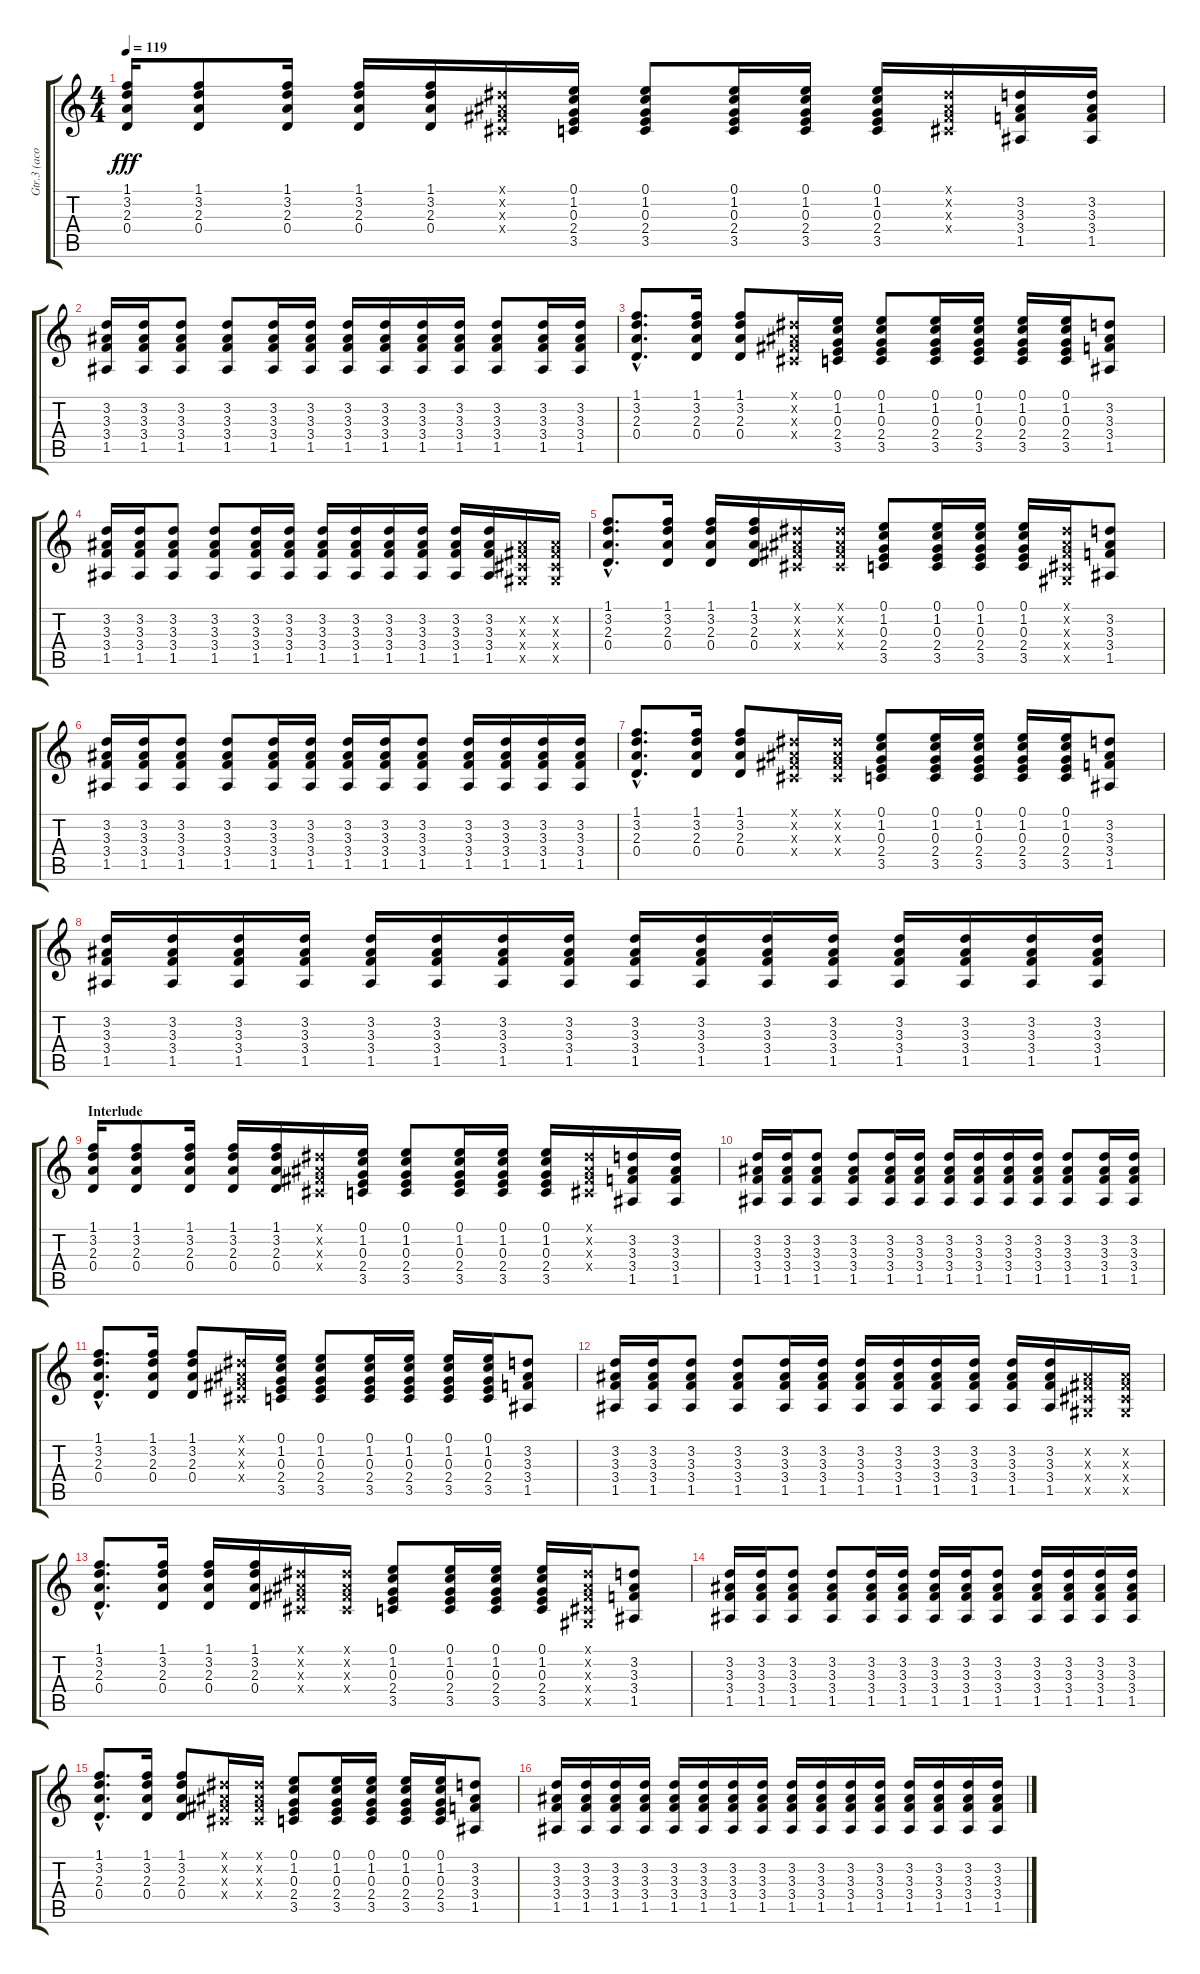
\track ("Gtr.3 (acoust.)" "Gtr.3 (aco") {instrument acousticguitarsteel}
\staff {score tabs}
\tuning (E4 B3 G3 D3 A2 E2) {hide}
\ts (4 4)
\tempo 119
\clef g2
\ks c
(1.1 3.2 2.3 0.4).16{dy fff} (1.1 3.2 2.3 0.4).8 (1.1 3.2 2.3 0.4).16 (1.1 3.2 2.3 0.4).16 (1.1 3.2 2.3 0.4).16 (-1.1{x} -1.2{x} -1.3{x} -1.4{x}).16 (0.1 1.2 0.3 2.4 3.5).16 (0.1 1.2 0.3 2.4 3.5).8 (0.1 1.2 0.3 2.4 3.5).16 (0.1 1.2 0.3 2.4 3.5).16 (0.1 1.2 0.3 2.4 3.5).16 (-1.1{x} -1.2{x} -1.3{x} -1.4{x}).16 (3.2 3.3 3.4 1.5).16 (3.2 3.3 3.4 1.5).16 |
(3.2 3.3 3.4 1.5).16 (3.2 3.3 3.4 1.5).16 (3.2 3.3 3.4 1.5).8 (3.2 3.3 3.4 1.5).8 (3.2 3.3 3.4 1.5).16 (3.2 3.3 3.4 1.5).16 (3.2 3.3 3.4 1.5).16 (3.2 3.3 3.4 1.5).16 (3.2 3.3 3.4 1.5).16 (3.2 3.3 3.4 1.5).16 (3.2 3.3 3.4 1.5).8 (3.2 3.3 3.4 1.5).16 (3.2 3.3 3.4 1.5).16 |
(1.1{hac} 3.2{hac} 2.3{hac} 0.4{hac}).8{d} (1.1 3.2 2.3 0.4).16 (1.1 3.2 2.3 0.4).8 (-1.1{x} -1.2{x} -1.3{x} -1.4{x}).16 (0.1 1.2 0.3 2.4 3.5).16 (0.1 1.2 0.3 2.4 3.5).8 (0.1 1.2 0.3 2.4 3.5).16 (0.1 1.2 0.3 2.4 3.5).16 (0.1 1.2 0.3 2.4 3.5).16 (0.1 1.2 0.3 2.4 3.5).16 (3.2 3.3 3.4 1.5).8 |
(3.2 3.3 3.4 1.5).16 (3.2 3.3 3.4 1.5).16 (3.2 3.3 3.4 1.5).8 (3.2 3.3 3.4 1.5).8 (3.2 3.3 3.4 1.5).16 (3.2 3.3 3.4 1.5).16 (3.2 3.3 3.4 1.5).16 (3.2 3.3 3.4 1.5).16 (3.2 3.3 3.4 1.5).16 (3.2 3.3 3.4 1.5).16 (3.2 3.3 3.4 1.5).16 (3.2 3.3 3.4 1.5).16 (-1.2{x} -1.3{x} -1.4{x} -1.5{x}).16 (-1.2{x} -1.3{x} -1.4{x} -1.5{x}).16 |
(1.1{hac} 3.2{hac} 2.3{hac} 0.4{hac}).8{d} (1.1 3.2 2.3 0.4).16 (1.1 3.2 2.3 0.4).16 (1.1 3.2 2.3 0.4).16 (-1.1{x} -1.2{x} -1.3{x} -1.4{x}).16 (-1.1{x} -1.2{x} -1.3{x} -1.4{x}).16 (0.1 1.2 0.3 2.4 3.5).8 (0.1 1.2 0.3 2.4 3.5).16 (0.1 1.2 0.3 2.4 3.5).16 (0.1 1.2 0.3 2.4 3.5).16 (-1.1{x} -1.2{x} -1.3{x} -1.4{x} -1.5{x}).16 (3.2 3.3 3.4 1.5).8 |
(3.2 3.3 3.4 1.5).16 (3.2 3.3 3.4 1.5).16 (3.2 3.3 3.4 1.5).8 (3.2 3.3 3.4 1.5).8 (3.2 3.3 3.4 1.5).16 (3.2 3.3 3.4 1.5).16 (3.2 3.3 3.4 1.5).16 (3.2 3.3 3.4 1.5).16 (3.2 3.3 3.4 1.5).8 (3.2 3.3 3.4 1.5).16 (3.2 3.3 3.4 1.5).16 (3.2 3.3 3.4 1.5).16 (3.2 3.3 3.4 1.5).16 |
(1.1{hac} 3.2{hac} 2.3{hac} 0.4{hac}).8{d} (1.1 3.2 2.3 0.4).16 (1.1 3.2 2.3 0.4).8 (-1.1{x} -1.2{x} -1.3{x} -1.4{x}).16 (-1.1{x} -1.2{x} -1.3{x} -1.4{x}).16 (0.1 1.2 0.3 2.4 3.5).8 (0.1 1.2 0.3 2.4 3.5).16 (0.1 1.2 0.3 2.4 3.5).16 (0.1 1.2 0.3 2.4 3.5).16 (0.1 1.2 0.3 2.4 3.5).16 (3.2 3.3 3.4 1.5).8 |
(3.2 3.3 3.4 1.5).16 (3.2 3.3 3.4 1.5).16 (3.2 3.3 3.4 1.5).16 (3.2 3.3 3.4 1.5).16 (3.2 3.3 3.4 1.5).16 (3.2 3.3 3.4 1.5).16 (3.2 3.3 3.4 1.5).16 (3.2 3.3 3.4 1.5).16 (3.2 3.3 3.4 1.5).16 (3.2 3.3 3.4 1.5).16 (3.2 3.3 3.4 1.5).16 (3.2 3.3 3.4 1.5).16 (3.2 3.3 3.4 1.5).16 (3.2 3.3 3.4 1.5).16 (3.2 3.3 3.4 1.5).16 (3.2 3.3 3.4 1.5).16 |
\section ("" "Interlude")
(1.1 3.2 2.3 0.4).16 (1.1 3.2 2.3 0.4).8 (1.1 3.2 2.3 0.4).16 (1.1 3.2 2.3 0.4).16 (1.1 3.2 2.3 0.4).16 (-1.1{x} -1.2{x} -1.3{x} -1.4{x}).16 (0.1 1.2 0.3 2.4 3.5).16 (0.1 1.2 0.3 2.4 3.5).8 (0.1 1.2 0.3 2.4 3.5).16 (0.1 1.2 0.3 2.4 3.5).16 (0.1 1.2 0.3 2.4 3.5).16 (-1.1{x} -1.2{x} -1.3{x} -1.4{x}).16 (3.2 3.3 3.4 1.5).16 (3.2 3.3 3.4 1.5).16 |
(3.2 3.3 3.4 1.5).16 (3.2 3.3 3.4 1.5).16 (3.2 3.3 3.4 1.5).8 (3.2 3.3 3.4 1.5).8 (3.2 3.3 3.4 1.5).16 (3.2 3.3 3.4 1.5).16 (3.2 3.3 3.4 1.5).16 (3.2 3.3 3.4 1.5).16 (3.2 3.3 3.4 1.5).16 (3.2 3.3 3.4 1.5).16 (3.2 3.3 3.4 1.5).8 (3.2 3.3 3.4 1.5).16 (3.2 3.3 3.4 1.5).16 |
(1.1{hac} 3.2{hac} 2.3{hac} 0.4{hac}).8{d} (1.1 3.2 2.3 0.4).16 (1.1 3.2 2.3 0.4).8 (-1.1{x} -1.2{x} -1.3{x} -1.4{x}).16 (0.1 1.2 0.3 2.4 3.5).16 (0.1 1.2 0.3 2.4 3.5).8 (0.1 1.2 0.3 2.4 3.5).16 (0.1 1.2 0.3 2.4 3.5).16 (0.1 1.2 0.3 2.4 3.5).16 (0.1 1.2 0.3 2.4 3.5).16 (3.2 3.3 3.4 1.5).8 |
(3.2 3.3 3.4 1.5).16 (3.2 3.3 3.4 1.5).16 (3.2 3.3 3.4 1.5).8 (3.2 3.3 3.4 1.5).8 (3.2 3.3 3.4 1.5).16 (3.2 3.3 3.4 1.5).16 (3.2 3.3 3.4 1.5).16 (3.2 3.3 3.4 1.5).16 (3.2 3.3 3.4 1.5).16 (3.2 3.3 3.4 1.5).16 (3.2 3.3 3.4 1.5).16 (3.2 3.3 3.4 1.5).16 (-1.2{x} -1.3{x} -1.4{x} -1.5{x}).16 (-1.2{x} -1.3{x} -1.4{x} -1.5{x}).16 |
(1.1{hac} 3.2{hac} 2.3{hac} 0.4{hac}).8{d} (1.1 3.2 2.3 0.4).16 (1.1 3.2 2.3 0.4).16 (1.1 3.2 2.3 0.4).16 (-1.1{x} -1.2{x} -1.3{x} -1.4{x}).16 (-1.1{x} -1.2{x} -1.3{x} -1.4{x}).16 (0.1 1.2 0.3 2.4 3.5).8 (0.1 1.2 0.3 2.4 3.5).16 (0.1 1.2 0.3 2.4 3.5).16 (0.1 1.2 0.3 2.4 3.5).16 (-1.1{x} -1.2{x} -1.3{x} -1.4{x} -1.5{x}).16 (3.2 3.3 3.4 1.5).8 |
(3.2 3.3 3.4 1.5).16 (3.2 3.3 3.4 1.5).16 (3.2 3.3 3.4 1.5).8 (3.2 3.3 3.4 1.5).8 (3.2 3.3 3.4 1.5).16 (3.2 3.3 3.4 1.5).16 (3.2 3.3 3.4 1.5).16 (3.2 3.3 3.4 1.5).16 (3.2 3.3 3.4 1.5).8 (3.2 3.3 3.4 1.5).16 (3.2 3.3 3.4 1.5).16 (3.2 3.3 3.4 1.5).16 (3.2 3.3 3.4 1.5).16 |
(1.1{hac} 3.2{hac} 2.3{hac} 0.4{hac}).8{d} (1.1 3.2 2.3 0.4).16 (1.1 3.2 2.3 0.4).8 (-1.1{x} -1.2{x} -1.3{x} -1.4{x}).16 (-1.1{x} -1.2{x} -1.3{x} -1.4{x}).16 (0.1 1.2 0.3 2.4 3.5).8 (0.1 1.2 0.3 2.4 3.5).16 (0.1 1.2 0.3 2.4 3.5).16 (0.1 1.2 0.3 2.4 3.5).16 (0.1 1.2 0.3 2.4 3.5).16 (3.2 3.3 3.4 1.5).8 |
(3.2 3.3 3.4 1.5).16 (3.2 3.3 3.4 1.5).16 (3.2 3.3 3.4 1.5).16 (3.2 3.3 3.4 1.5).16 (3.2 3.3 3.4 1.5).16 (3.2 3.3 3.4 1.5).16 (3.2 3.3 3.4 1.5).16 (3.2 3.3 3.4 1.5).16 (3.2 3.3 3.4 1.5).16 (3.2 3.3 3.4 1.5).16 (3.2 3.3 3.4 1.5).16 (3.2 3.3 3.4 1.5).16 (3.2 3.3 3.4 1.5).16 (3.2 3.3 3.4 1.5).16 (3.2 3.3 3.4 1.5).16 (3.2 3.3 3.4 1.5).16
